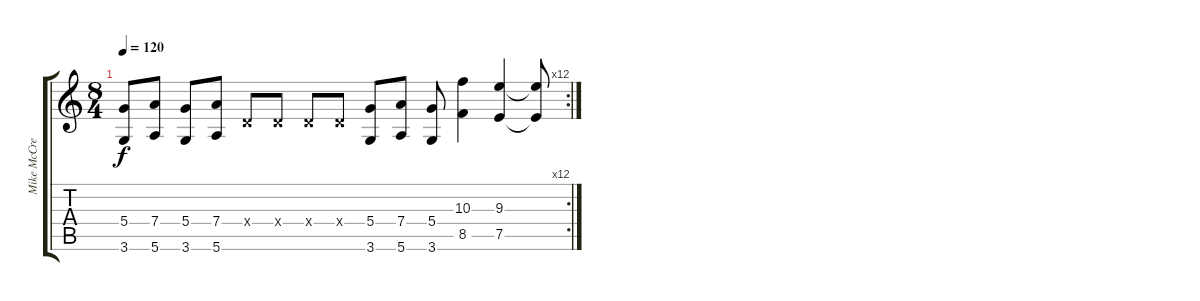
\track ("Mike McCready " "Mike McCre") {instrument overdrivenguitar}
\staff {score tabs}
\tuning (E4 B3 G3 D3 A2 E2) {hide}
\rc 12
\ts (8 4)
\tempo 120
\clef g2
\ks c
(5.4 3.6).8{dy f} (7.4 5.6).8 (5.4 3.6).8 (7.4 5.6).8 0.4{x}.8 0.4{x}.8 0.4{x}.8 0.4{x}.8 (5.4 3.6).8 (7.4 5.6).8 (5.4 3.6).8 (10.3 8.5).4 (9.3 7.5).4 (9.3{t} 7.5{t}).8
